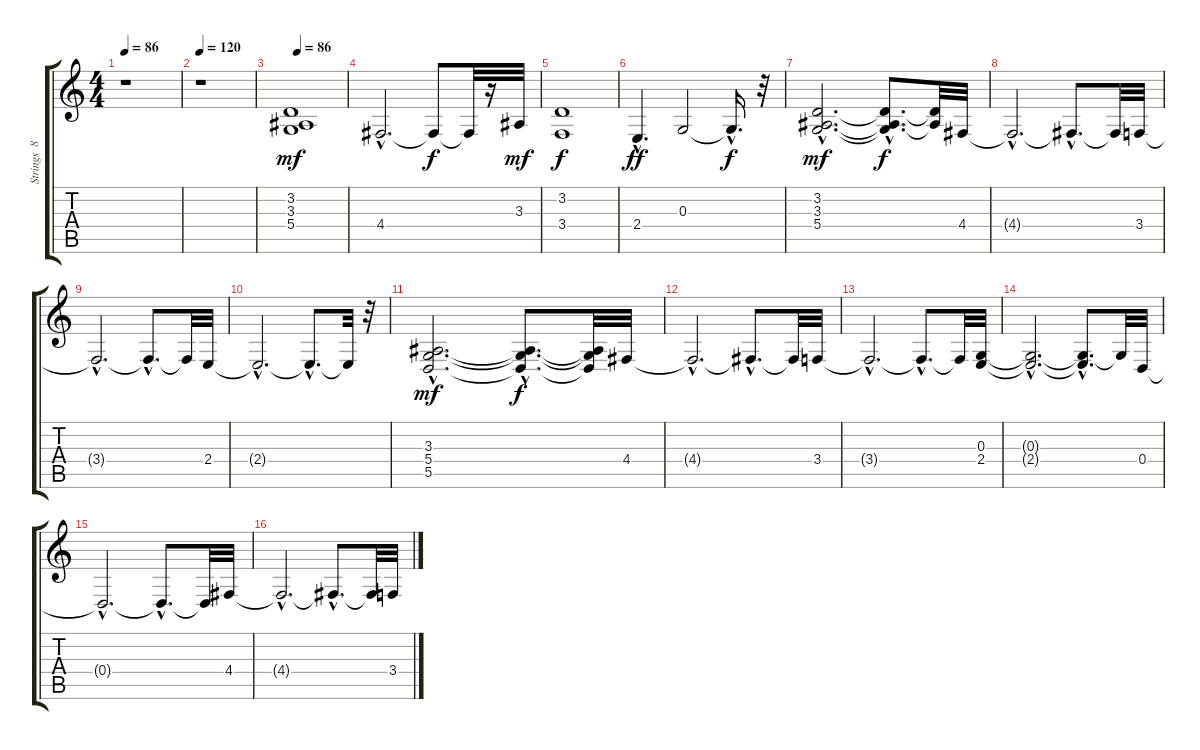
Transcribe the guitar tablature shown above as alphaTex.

\track ("Strings  8" "Strings  8") {instrument pad2warm}
\staff {score tabs}
\tuning (E4 B3 G3 D3 A2 E2) {hide}
\ts (4 4)
\tempo 86
\clef g2
\ks c
r.1{dy mf instrument pad2warm} |
\tempo 120
r.1 |
\tempo 86
(3.2 3.3 5.4).1 |
4.4{hac}.2{d} 4.4{t}.8{dy f} 4.4{t}.32 r.16 3.3.32{dy mf} |
(3.2 3.4).1{dy f} |
2.4{hac}.4{d dy ff} 0.3.2 0.3{hac t}.16{d dy f} r.32 |
(3.2{hac} 3.3{hac} 5.4{hac}).2{d dy mf} (3.2{hac t} 3.3{hac t} 5.4{hac t}).8{d dy f} (3.2{t} 3.3{t}).32 4.4.32 |
4.4{hac t}.2{d} 4.4{hac t}.8{d} 4.4{t}.32 3.4.32 |
3.4{hac t}.2{d} 3.4{hac t}.8{d} 3.4{t}.32 2.4.32 |
2.4{hac t}.2{d} 2.4{hac t}.8{d} 2.4{t}.32 r.32 |
(3.3{hac} 5.4{hac} 5.5{hac}).2{d dy mf} (3.3{hac t} 5.4{hac t} 5.5{hac t}).8{d dy f} (3.3{t} 5.4{t} 5.5{t}).32 4.4.32 |
4.4{hac t}.2{d} 4.4{hac t}.8{d} 4.4{t}.32 3.4.32 |
3.4{hac t}.2{d} 3.4{hac t}.8{d} 3.4{t}.32 (0.3 2.4).32 |
(0.3{hac t} 2.4{hac t}).2{d} (0.3{hac t} 2.4{hac t}).8{d} 0.3{t}.32 0.4.32 |
0.4{hac t}.2{d} 0.4{hac t}.8{d} 0.4{t}.32 4.4.32 |
4.4{hac t}.2{d} 4.4{hac t}.8{d} 4.4{t}.32 3.4.32
